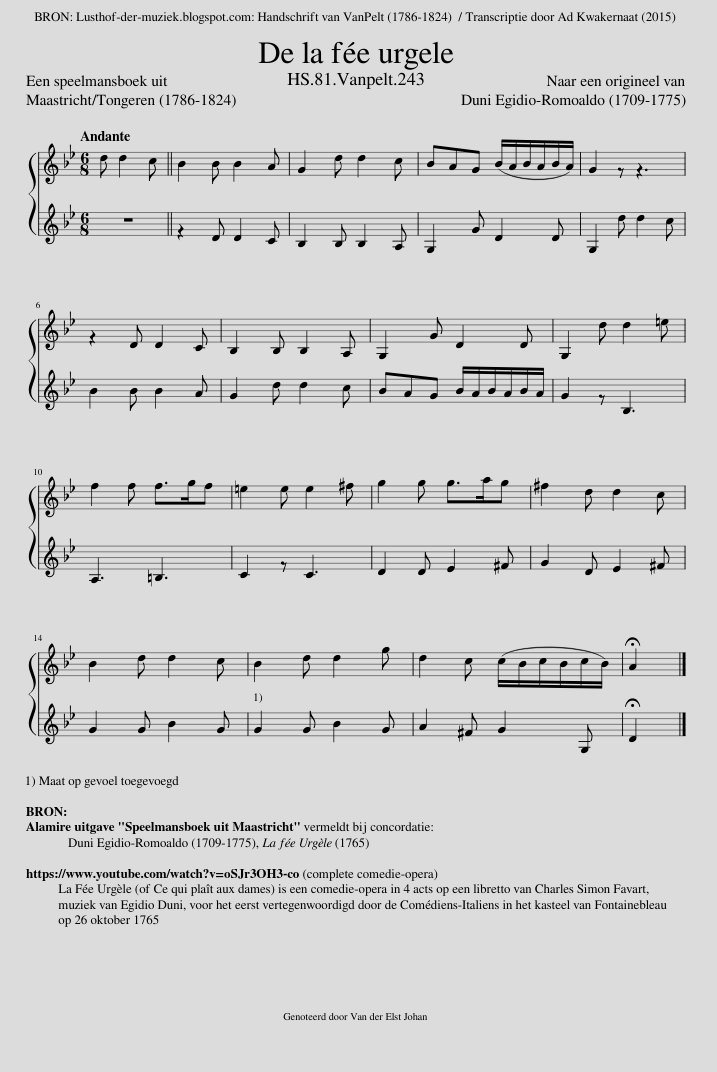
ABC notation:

X:1
%%score { 1 2 }
L:1/8
Q:1/4=92
M:6/8
I:linebreak $
K:Bb
V:1 treble
V:2 treble
V:1
 d d2 c || B2 B B2 A | G2 d d2 c | BAG (B/A/B/A/B/A/) | G2 z z3 |$ %5
 z2 D D2 C | B,2 B, B,2 A, | G,2 G D2 D | G,2 d d2 =e |$ f2 f f>gf | %10
 =e2 e e2 ^f | g2 g g>ag | ^f2 d d2 c |$ B2 d d2 c | B2 d d2 g | %15
 d2 c (c/B/c/B/c/B/) | !fermata!A2 |] %17
V:2
 z4 || z2 D D2 C | B,2 B, B,2 A, | G,2 G D2 D | G,2 d d2 c |$ %5
 B2 B B2 A | G2 d d2 c | BAG B/A/B/A/B/A/ | G2 z B,3 |$ A,3 =B,3 | %10
 C2 z C3 | D2 D E2 ^F | G2 D E2 ^F |$ G2 G B2 G | G2 G B2 G | %15
 A2 ^F G2 G, | !fermata!D2 |] %17
